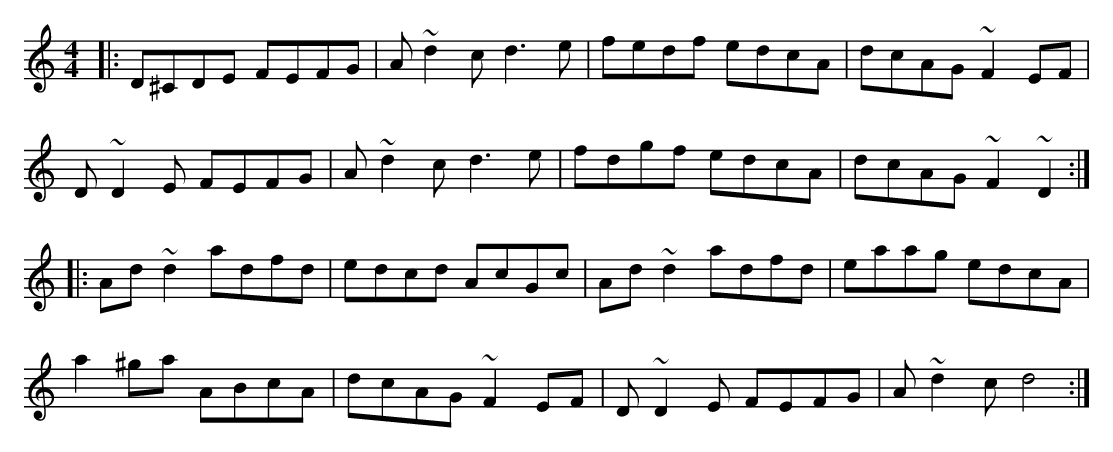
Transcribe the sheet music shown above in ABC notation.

X:1
M:4/4
K:Ddor
|:D^CDE FEFG|A ~d2 c d3e|fedf edcA|dcAG ~F2 EF|
D ~D2 E FEFG|A ~d2 c d3e|fdgf edcA|dcAG ~F2~D2:|
|:Ad ~d2 adfd|edcd AcGc|Ad ~d2 adfd|eaag edcA|
a2^ga ABcA|dcAG ~F2 EF|D ~D2 E FEFG|A ~d2 c d4:|
